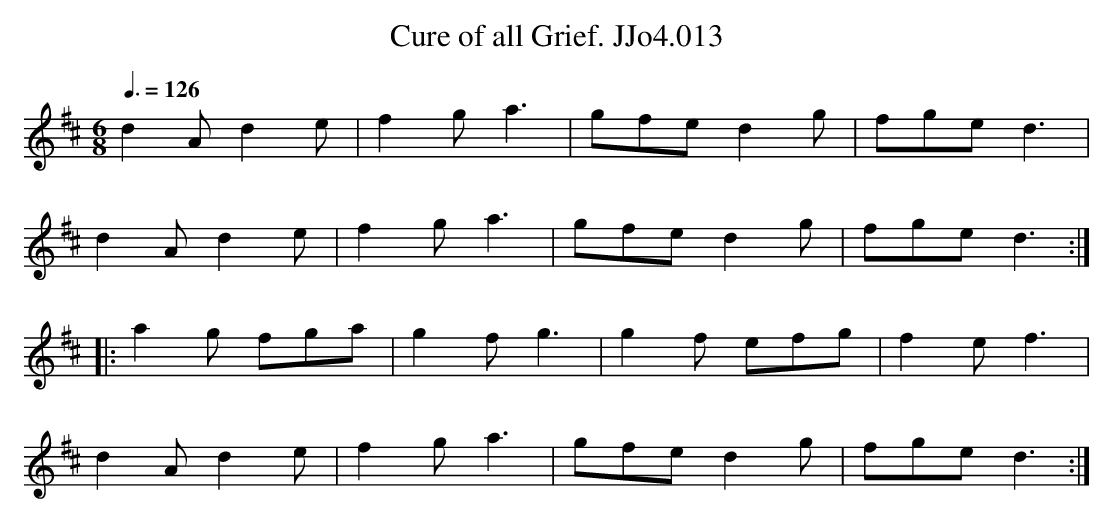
X:1
T:Cure of all Grief. JJo4.013
M:6/8
L:1/8
Q:3/8=126
K:D
d2Ad2e|f2ga3|gfed2g|fged3|
d2Ad2e|f2ga3|gfed2g|fged3:|
|:a2g fga|g2fg3|g2f efg|f2ef3|
d2Ad2e|f2ga3|gfed2g|fged3:|
